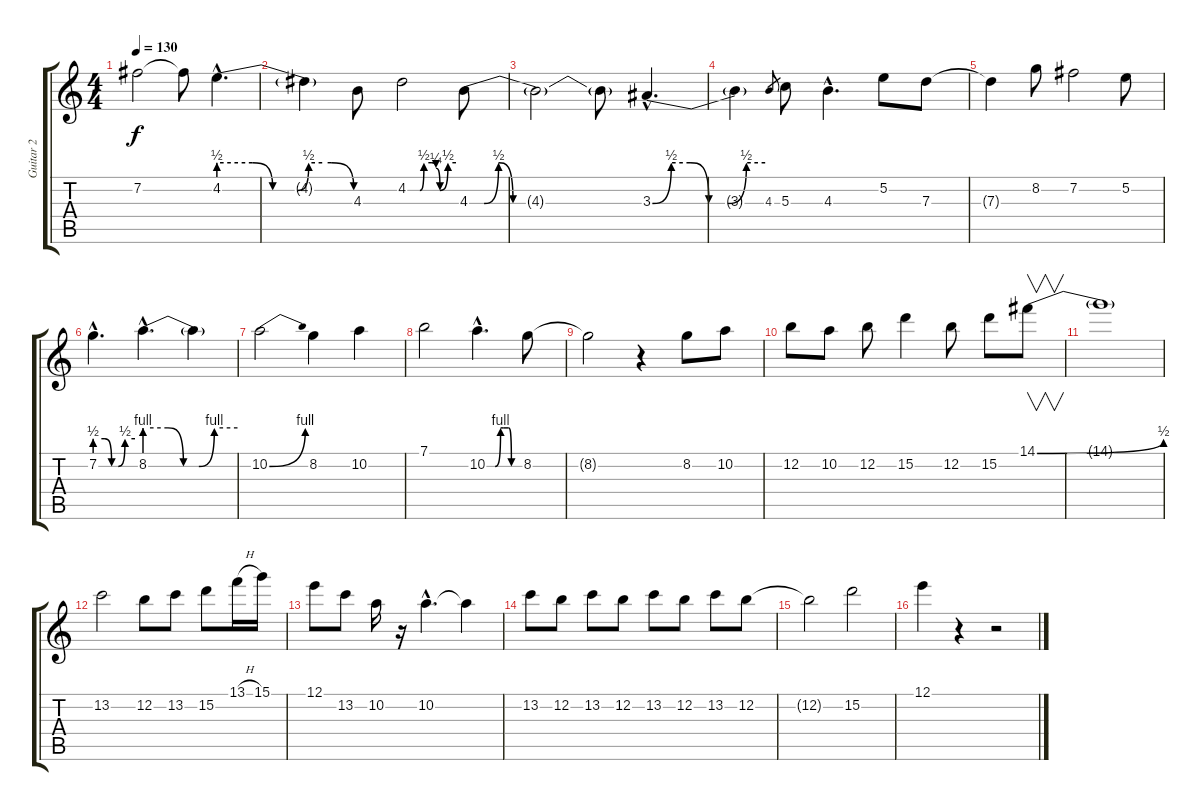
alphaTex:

\track ("Guitar 2" "Guitar 2") {instrument overdrivenguitar}
\staff {score tabs}
\tuning (E4 B3 G3 D3 A2 E2) {hide}
\ts (4 4)
\tempo 130
\clef g2
\ks c
7.2.2{dy f} 7.2{t}.8 4.2{be (custom 0 2 15 2 24 0 30 0 35 0 40 2 46 2 50 2 60 0) hac}.4{d} |
4.2{t}.4 4.3.8 4.2{be (custom 0 0 10 0 15 0 20 2 30 2 35 1 40 0 50 2 60 2)}.2 4.3{be (custom 0 0 5 0 10 2 15 0 60 0)}.8 |
4.3{t}.2 4.3{t}.8 3.3{be (custom 0 0 10 2 20 2 30 0 40 0 50 2 60 2) hac}.4{d} |
3.3{t}.4 4.3.8{gr} 5.3.8 4.3{hac}.4{d} 5.2.8 7.3.8 |
7.3{t}.4 8.2.8 7.2.2 5.2.8 |
7.2{be (custom 0 2 15 2 25 0 35 0 45 2 60 2) hac}.4{d} 8.2{be (custom 0 4 15 4 25 0 35 0 45 4 60 4) hac}.4{d} 8.2{t}.4 |
10.2{be (bend 0 0 60 4)}.2 8.2.4 10.2.4 |
7.1.2 10.2{be (custom 0 0 15 0 25 4 30 4 40 4 45 0 60 0) hac}.4{d} 8.2.8 |
8.2{t}.2 r.4 8.2.8 10.2.8 |
12.2.8 10.2.8 12.2.8 15.2.4 12.2.8 15.2.8 14.1{be (bend 0 0 60 2)}.8{v} |
14.1{t}.1 |
13.2.2 12.2.8 13.2.8 15.2.8 13.1{h}.16 15.1.16 |
12.1.8 13.2.8 10.2.16 r.16 10.2{hac}.4{d} 10.2{t}.4 |
13.2.8 12.2.8 13.2.8 12.2.8 13.2.8 12.2.8 13.2.8 12.2.8 |
12.2{t}.2 15.2.2 |
12.1.4 r.4 r.2
